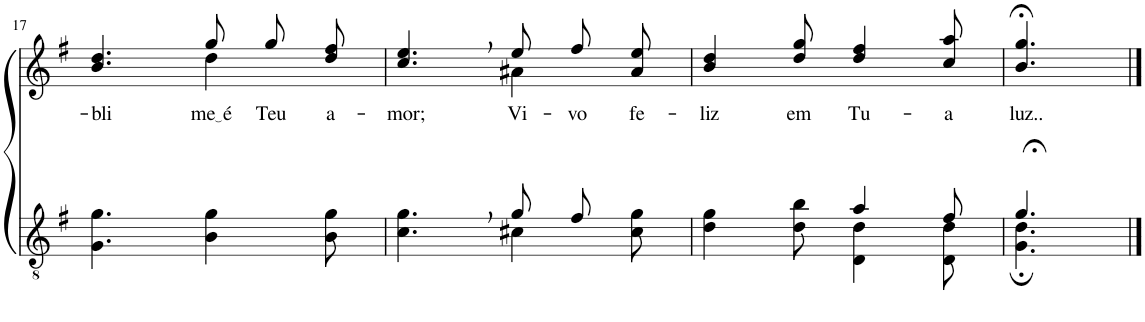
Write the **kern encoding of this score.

**kern	**kern	**text
*part2	*part1	*part1
*staff2	*staff1	*staff1
*I"Parte III e IV	*I"Parte I e II	*
!!LO:PB:g=z
*clefGv2	*clefG2	*
*Trd5c9	*Trd5c9	*
*k[f#]	*k[f#]	*
*M6/8	*M6/8	*
=17	=17	=17
!	!	!LO:LY:b
*	*^	*
4.G\ 4.g\	4.b/ 4.dd/	4.ryy	-bli-
!	!	!	!LO:LY:b
4B\ 4g\	8gg\L	4dd\	me é
!	!	!	!LO:LY:b
.	8gg\	.	Teu
!	!	!	!LO:LY:b
8B\ 8g\	8dd\ 8ff#\J	8ryy	a-
=18	=18	=18	=18
*^	*	*	*
!	!	!	!	!LO:LY:b
4.ryy	4.c\ 4.g\	4.cc/, 4.ee/,	4.ryy	-mor;
!	!	!	!	!LO:LY:b
8g/L	4c#X\	8ee\L	4a#X\	Vi-
!	!	!	!	!LO:LY:b
8f#/J	.	8ff#\	.	-vo
!	!	!	!	!LO:LY:b
8ryy	8c#\ 8g\	8a#\ 8ee\J	8ryy	fe-
=19	=19	=19	=19	=19
!	!	!	!	!LO:LY:b
*	*	*v	*v	*
4.ryy	4d\ 4g\	4b/ 4dd/	-liz
!	!	!	!LO:LY:b
.	8d\ 8b\	8dd/ 8gg/	em
!	!	!	!LO:LY:b
4a/	4D\ 4d\	4dd/ 4ff#/	Tu-
!	!	!	!LO:LY:b
8f#/	8D\ 8d\	8cc/ 8aa/	-a
=20	=20	=20	=20
!	!	!	!LO:LY:b
4.g;</	4.G\; 4.d\;	4.b/;< 4.gg/;<	luz..
*v	*v	*	*
==	==	==
*-	*-	*-
